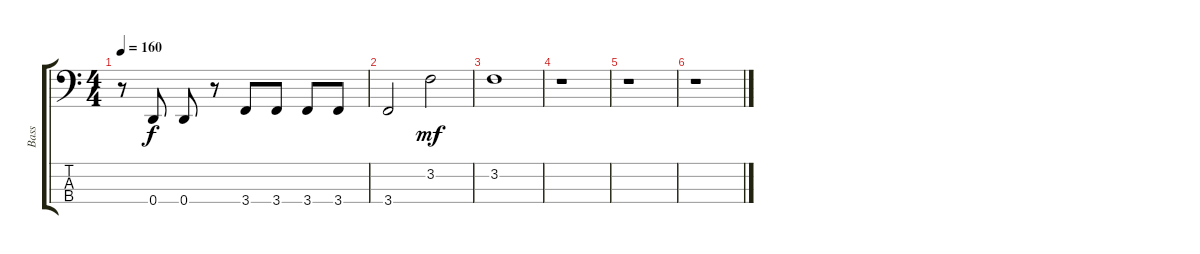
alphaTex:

\track ("Bass" "Bass") {instrument electricbassfinger}
\staff {score tabs}
\tuning (G2 D2 A1 D1) {hide}
\ts (4 4)
\tempo 160
\clef f4
\ks c
r.8{dy f} 0.4.8 0.4.8 r.8 3.4.8 3.4.8 3.4.8 3.4.8 |
3.4.2 3.2.2{dy mf} |
3.2.1 |
r.1 |
r.1 |
r.1
